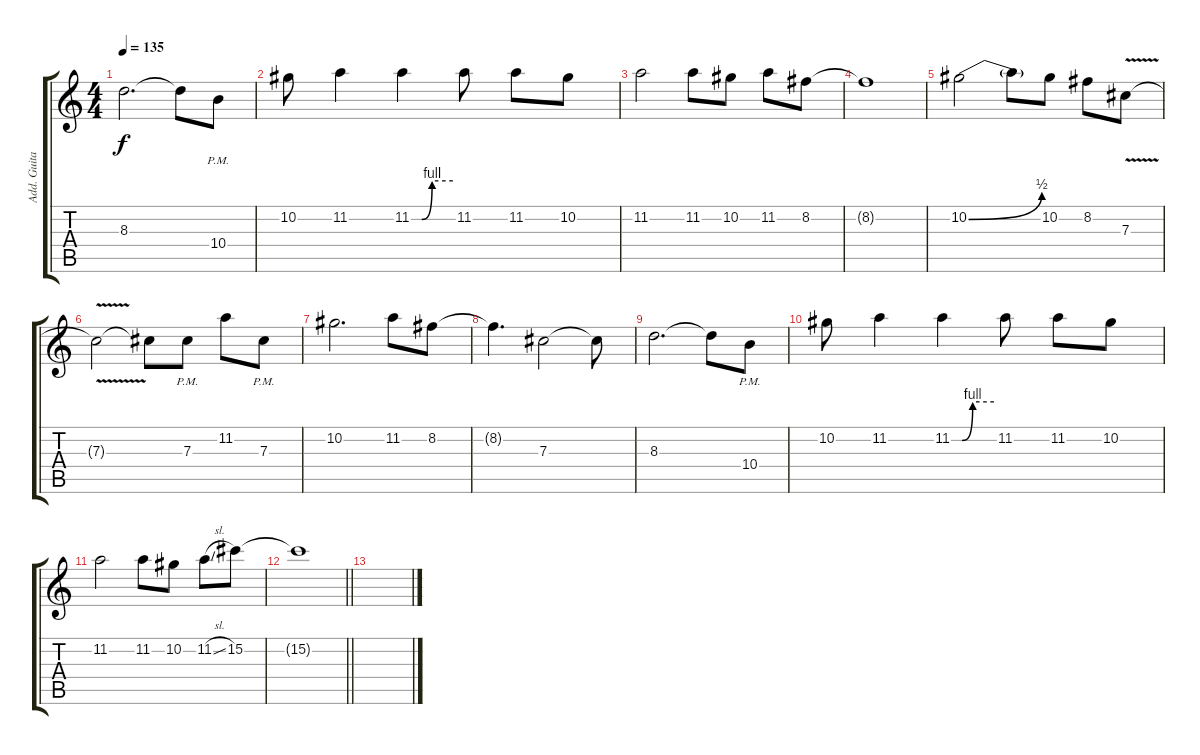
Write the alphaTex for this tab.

\track ("Add. Guitar 3" "Add. Guita") {instrument distortionguitar}
\staff {score tabs}
\tuning (Eb4 Bb3 Gb3 Db3 Ab2 Db2) {hide}
\ts (4 4)
\tempo 135
\clef g2
\ks c
8.3.2{d dy f} 8.3{t}.8 10.4{pm}.8 |
10.2.8 11.2.4 11.2{be (custom 0 0 15 0 30 4 60 4)}.4 11.2.8 11.2.8 10.2.8 |
11.2.2 11.2.8 10.2.8 11.2.8 8.2.8 |
8.2{t}.1 |
10.2{be (bend 0 0 60 2)}.2 10.2{t}.8 10.2.8 8.2.8 7.3{v}.8 |
7.3{t}.2 7.3{t}.8 7.3{pm}.8 11.2.8 7.3{pm}.8 |
10.2.2{d} 11.2.8 8.2.8 |
8.2{t}.4{d} 7.3.2 7.3{t}.8 |
8.3.2{d} 8.3{t}.8 10.4{pm}.8 |
10.2.8 11.2.4 11.2{be (custom 0 0 15 0 30 4 60 4)}.4 11.2.8 11.2.8 10.2.8 |
11.2.2 11.2.8 10.2.8 11.2{sl}.8 15.2.8 |
\barLineRight lightlight
15.2{t}.1 |
\section ("" "")
